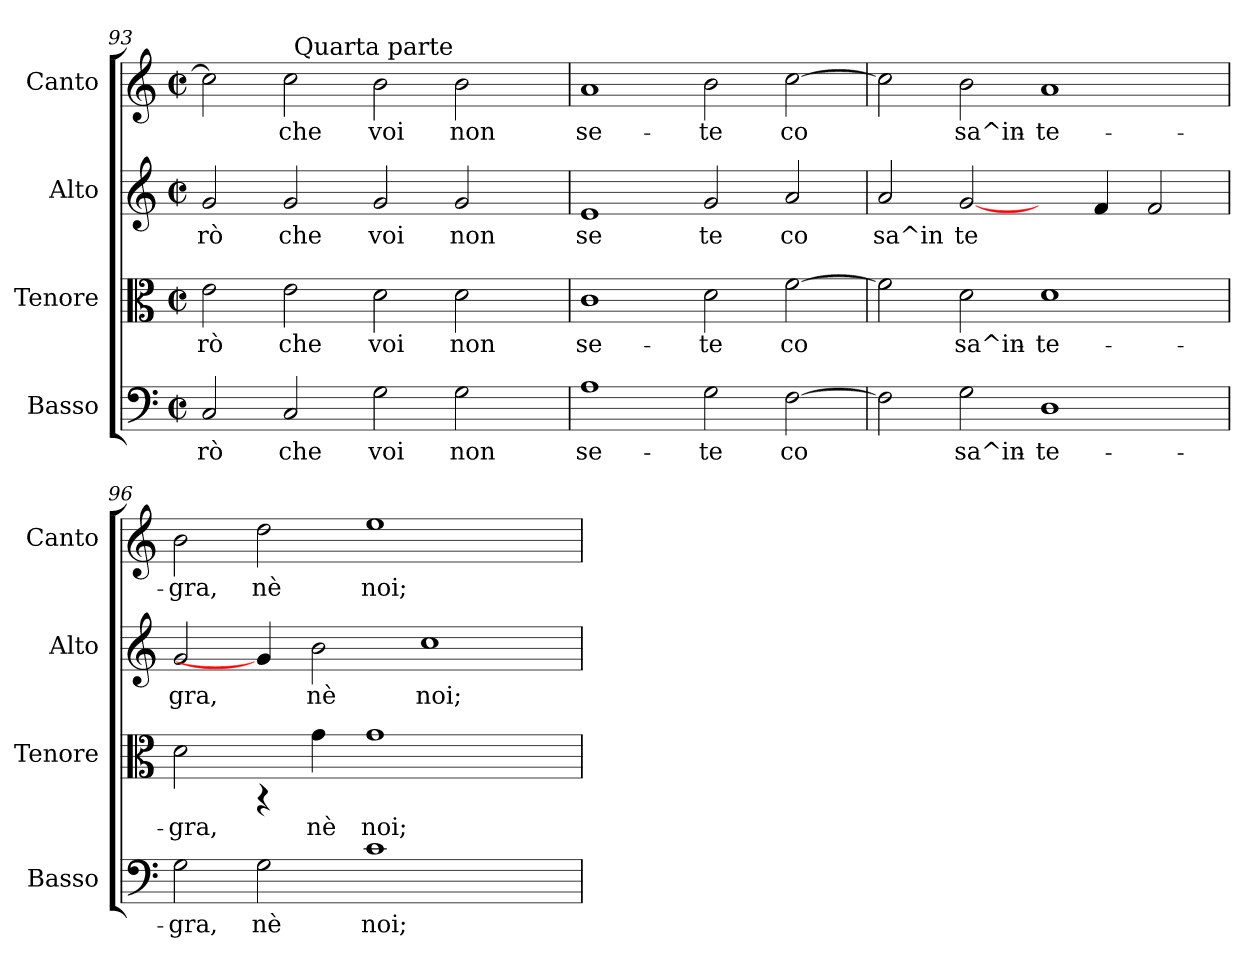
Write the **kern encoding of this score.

**kern	**text	**kern	**text	**kern	**text	**kern	**text
*part4	*part4	*part3	*part3	*part2	*part2	*part1	*part1
*staff4	*staff4	*staff3	*staff3	*staff2	*staff2	*staff1	*staff1
*I"Basso	*	*I"Tenore	*	*I"Alto	*	*I"Canto	*
*I'Basso	*	*I'Tenore	*	*I'Alto	*	*I'Canto	*
*clefF4	*	*clefC3	*	*clefG2	*	*clefG2	*
*	*	*	*	*	*	*ITrd-3c-5	*
*k[]	*	*k[]	*	*k[]	*	*k[b-]	*
*C:	*	*C:	*	*C:	*	*F:	*
*M2/2	*	*M2/2	*	*M2/2	*	*M2/2	*
*met(c|)	*	*met(c|)	*	*met(c|)	*	*met(c|)	*
=93	=93	=93	=93	=93	=93	=93	=93
!	!LO:LY:b:cj	!	!LO:LY:b	!	!LO:LY:b:cj	!	!LO:LY:b:cj
*	*	*	*	*	*	*^	*
2C/	-rò	2e\	-rò	2g/	rò	2ff\]	2ryy	.
!	!LO:LY:b:cj	!	!LO:LY:b	!	!LO:LY:b:cj	!	!	!LO:LY:b:cj
2C/	che	2e\	che	2g/	che	2ff\	64ryy	che
!	!	!	!	!	!	!	!LO:TX:a:t=Quarta parte	!
.	.	.	.	.	.	.	1ryy	.
!	!LO:LY:b:cj	!	!LO:LY:b	!	!LO:LY:b:cj	!	!	!LO:LY:b:cj
2G\	voi	2d\	voi	2g/	voi	2ee\	.	voi
!	!LO:LY:b:cj	!	!LO:LY:b	!	!LO:LY:b:cj	!	!	!LO:LY:b:cj
2G\	non	2d\	non	2g/	non	2ee\	.	non
.	.	.	.	.	.	.	4ryy	.
.	.	.	.	.	.	.	8...ryy	.
=94	=94	=94	=94	=94	=94	=94	=94	=94
!	!LO:LY:b:cj	!	!LO:LY:b	!	!LO:LY:b:cj	!	!	!LO:LY:b:cj
*	*	*	*	*	*	*v	*v	*
1A	se-	1c	se-	1e	se	1dd	se-
!	!LO:LY:b:cj	!	!LO:LY:b	!	!LO:LY:b:cj	!	!LO:LY:b:cj
2G\	-te	2d\	-te	2g/	te	2ee\	-te
!	!LO:LY:b:cj	!	!LO:LY:b	!	!LO:LY:b:cj	!	!LO:LY:b:cj
[>2F\	co-	[>2f\	co-	2a/	co	[>2ff\	co-
=95	=95	=95	=95	=95	=95	=95	=95
!	!LO:LY:b:cj	!	!LO:LY:b	!	!LO:LY:b:cj	!	!LO:LY:b:cj
2F\]	--	2f\]	--	2a/	sa^in	2ff\]	--
!	!LO:LY:b:cj	!	!LO:LY:b	!	!LO:LY:b:cj	!	!LO:LY:b:cj
2G\	-sa^in-	2d\	-sa^in-	[2g/	te	2ee\	-sa^in-
!	!LO:LY:b:cj	!	!LO:LY:b	!	!	!	!LO:LY:b:cj
1D	-te-	1d	-te-	4ryy	.	1dd	-te-
!	!	!	!	!	!LO:LY:b:cj	!	!
.	.	.	.	4f/	.	.	.
!	!	!	!	!	!LO:LY:b:cj	!	!
.	.	.	.	2f/	.	.	.
=96	=96	=96	=96	=96	=96	=96	=96
!	!LO:LY:b:cj	!	!LO:LY:b	!	!LO:LY:b:cj	!	!LO:LY:b:cj
2G\	-gra,	2d\	-gra,	2g/	gra,	2ee>\	-gra,
!	!LO:LY:b:cj	!	!	!	!	!	!LO:LY:b:cj
2G\	nè	4rAA	.	4g/]	.	2gg\	nè
!	!	!	!LO:LY:b	!	!LO:LY:b:cj	!	!
.	.	4g\	nè	2b\	nè	.	.
!	!LO:LY:b:cj	!	!LO:LY:b	!	!	!	!LO:LY:b:cj
1c	noi;	1g	noi;	.	.	1aa	noi;
!	!	!	!	!	!LO:LY:b:cj	!	!
.	.	.	.	1cc	noi;	.	.
4ryy	.	4ryy	.	.	.	4ryy	.
=	=	=	=	=	=	=	=
*-	*-	*-	*-	*-	*-	*-	*-
